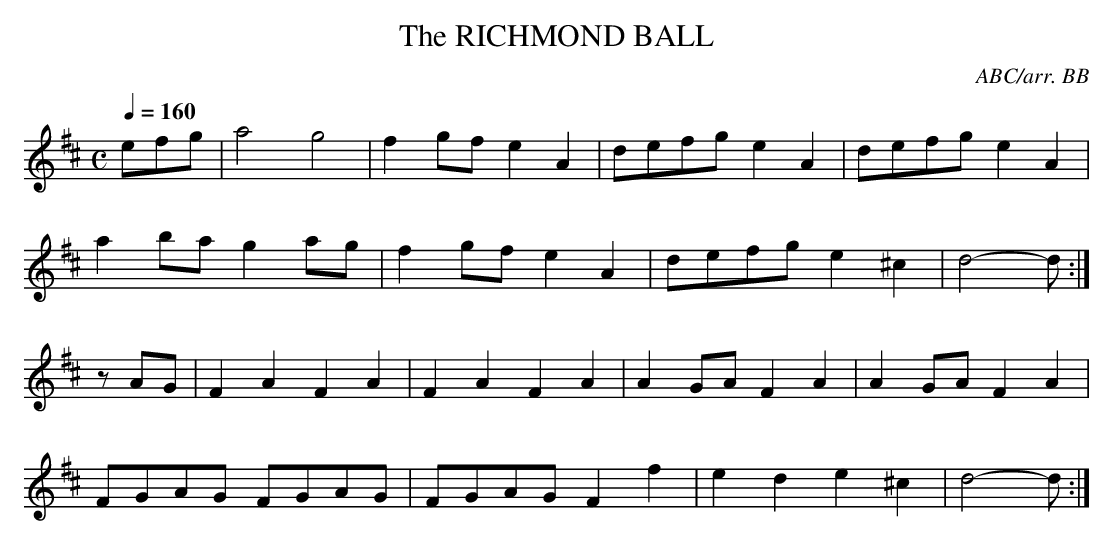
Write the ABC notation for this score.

X:1
T:RICHMOND BALL, The
C:ABC/arr. BB
M:C
L:1/8
Q:1/4=160
K:D
efg|a4 g4|f2gf e2A2|defg e2A2|defg e2A2|
a2ba g2ag|f2gf e2A2|defg e2^c2|d4-d :|
zAG|F2A2 F2A2|F2A2 F2A2|A2GA F2A2|A2GA F2A2|
FGAG FGAG|FGAG F2f2|e2d2 e2^c2|d4-d :|
